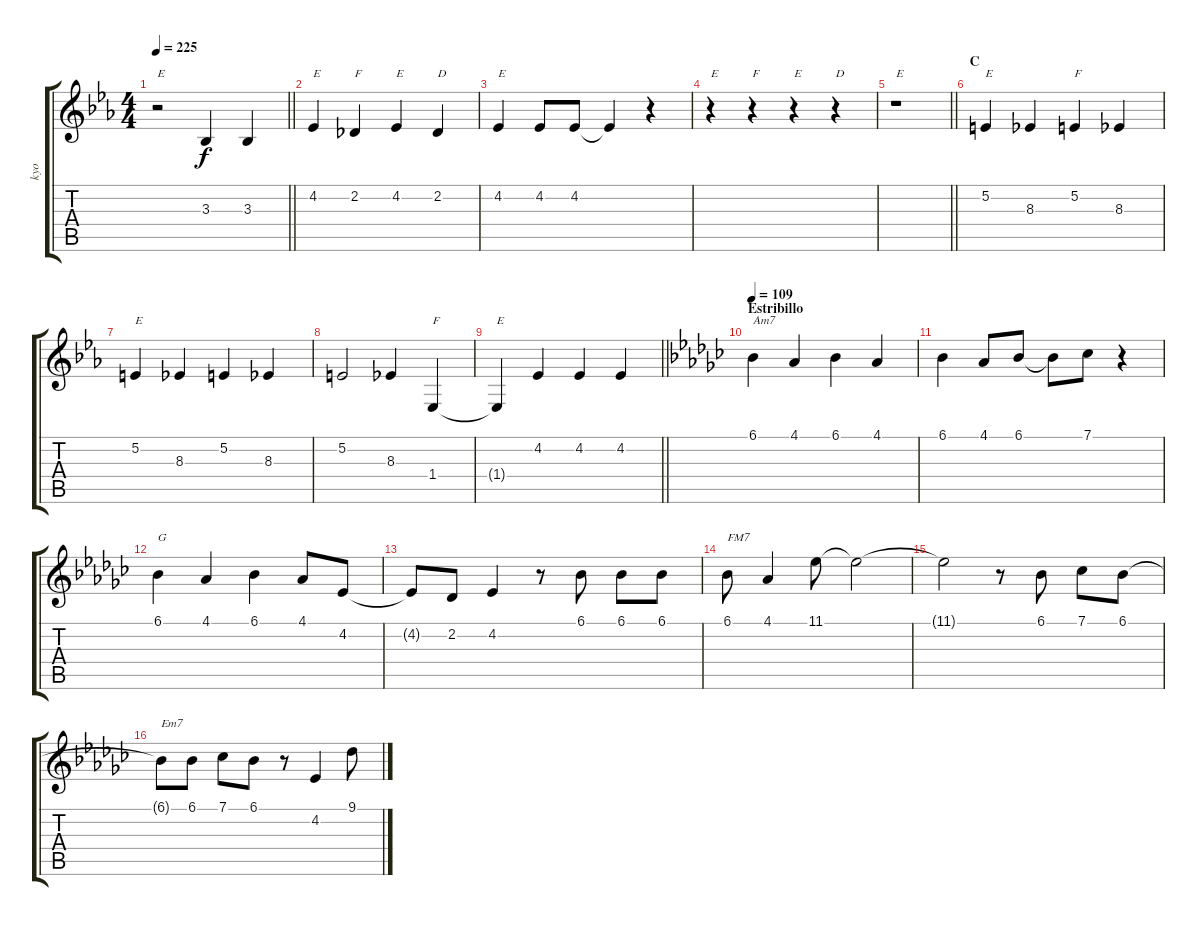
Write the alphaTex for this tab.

\track ("kyo" "kyo") {instrument voiceoohs}
\staff {score tabs}
\tuning (E4 B3 G3 D3 A2 E2) {hide}
\ts (4 4)
\tempo 225
\clef g2
\barLineRight lightlight
\ks eb
r.2{txt "E" dy f} 3.3.4 3.3.4 |
4.2.4{txt "E"} 2.2.4{txt "F"} 4.2.4{txt "E"} 2.2.4{txt "D"} |
4.2.4{txt "E"} 4.2.8 4.2.8 4.2{t}.4 r.4 |
r.4{txt "E"} r.4{txt "F"} r.4{txt "E"} r.4{txt "D"} |
\barLineRight lightlight
r.1{txt "E"} |
\section ("" "C")
5.2.4{txt "E"} 8.3.4 5.2.4{txt "F"} 8.3.4 |
5.2.4{txt "E"} 8.3.4 5.2.4 8.3.4 |
5.2.2 8.3.4 1.4.4{txt "F"} |
\barLineRight lightlight
1.4{t}.4{txt "E"} 4.2.4 4.2.4 4.2.4 |
\section ("" "Estribillo ")
\tempo 109
\ks ebminor
6.1.4{txt "Am7"} 4.1.4 6.1.4 4.1.4 |
6.1.4 4.1.8 6.1.8 6.1{t}.8 7.1.8 r.4 |
6.1.4{txt "G"} 4.1.4 6.1.4 4.1.8 4.2.8 |
4.2{t}.8 2.2.8 4.2.4 r.8 6.1.8 6.1.8 6.1.8 |
6.1.8{txt "FM7"} 4.1.4 11.1.8 11.1{t}.2 |
11.1{t}.2 r.8 6.1.8 7.1.8 6.1.8 |
6.1{t}.8{txt "Em7"} 6.1.8 7.1.8 6.1.8 r.8 4.2.4 9.1.8
